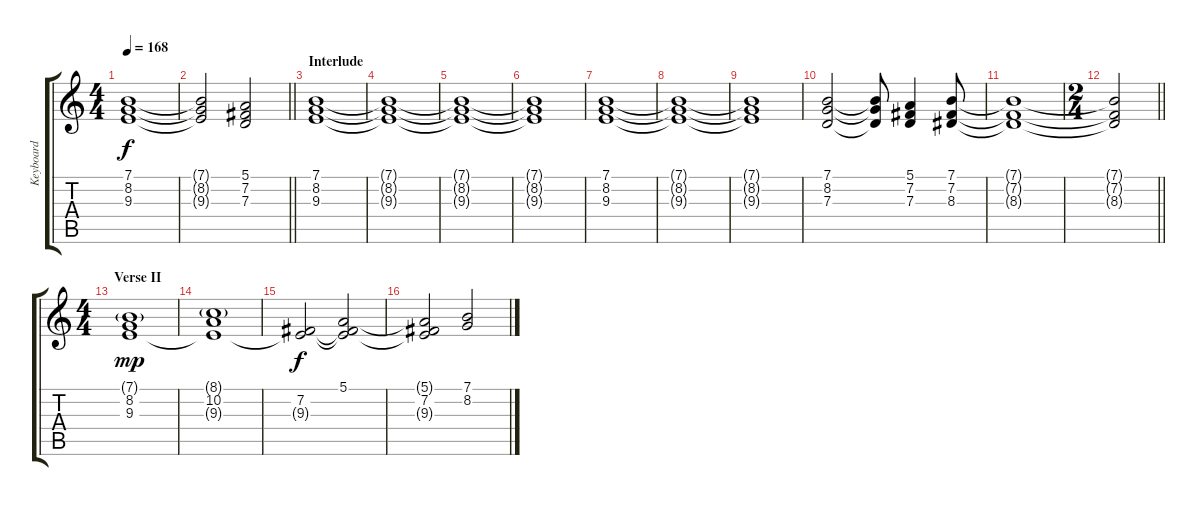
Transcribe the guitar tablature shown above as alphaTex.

\track ("Keyboard" "Keyboard") {instrument stringensemble1}
\staff {score tabs}
\tuning (E4 B3 G3 D3 A2 E2) {hide}
\ts (4 4)
\tempo 168
\clef g2
\ks c
(7.1 8.2 9.3).1{dy f} |
\barLineRight lightlight
(7.1{t} 8.2{t} 9.3{t}).2 (5.1 7.2 7.3).2 |
\section ("" "Interlude")
(7.1 8.2 9.3).1 |
(7.1{t} 8.2{t} 9.3{t}).1 |
(7.1{t} 8.2{t} 9.3{t}).1 |
(7.1{t} 8.2{t} 9.3{t}).1 |
(7.1 8.2 9.3).1 |
(7.1{t} 8.2{t} 9.3{t}).1 |
(7.1{t} 8.2{t} 9.3{t}).1 |
(7.1 8.2 7.3).2 (7.1{t} 8.2{t} 7.3{t}).8 (5.1 7.2 7.3).4 (7.1 7.2 8.3).8 |
(7.1{t} 7.2{t} 8.3{t}).1 |
\ts (2 4)
\barLineRight lightlight
(7.1{t} 7.2{t} 8.3{t}).2 |
\ts (4 4)
\section ("" "Verse II")
(7.1{g} 8.2 9.3).1{dy mp} |
(8.1{g} 10.2 9.3{t}).1 |
(7.2 9.3{t}).2{dy f} (5.1 7.2{t} 9.3{t}).2 |
(5.1{t} 7.2 9.3{t}).2 (7.1 8.2).2
